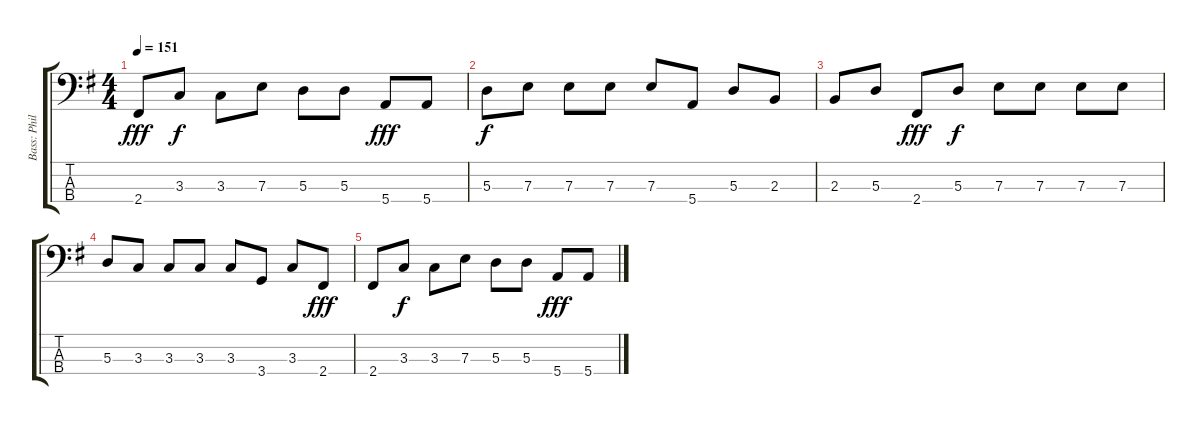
\track ("Bass: Phillip" "Bass: Phil") {instrument electricbassfinger}
\staff {score tabs}
\tuning (G2 D2 A1 E1) {hide}
\ts (4 4)
\tempo 151
\clef f4
\ks g
2.4.8{dy fff} 3.3.8{dy f} 3.3.8 7.3.8 5.3.8 5.3.8 5.4.8{dy fff} 5.4.8 |
5.3.8{dy f} 7.3.8 7.3.8 7.3.8 7.3.8 5.4.8 5.3.8 2.3.8 |
2.3.8 5.3.8 2.4.8{dy fff} 5.3.8{dy f} 7.3.8 7.3.8 7.3.8 7.3.8 |
5.3.8 3.3.8 3.3.8 3.3.8 3.3.8 3.4.8 3.3.8 2.4.8{dy fff} |
2.4.8 3.3.8{dy f} 3.3.8 7.3.8 5.3.8 5.3.8 5.4.8{dy fff} 5.4.8
